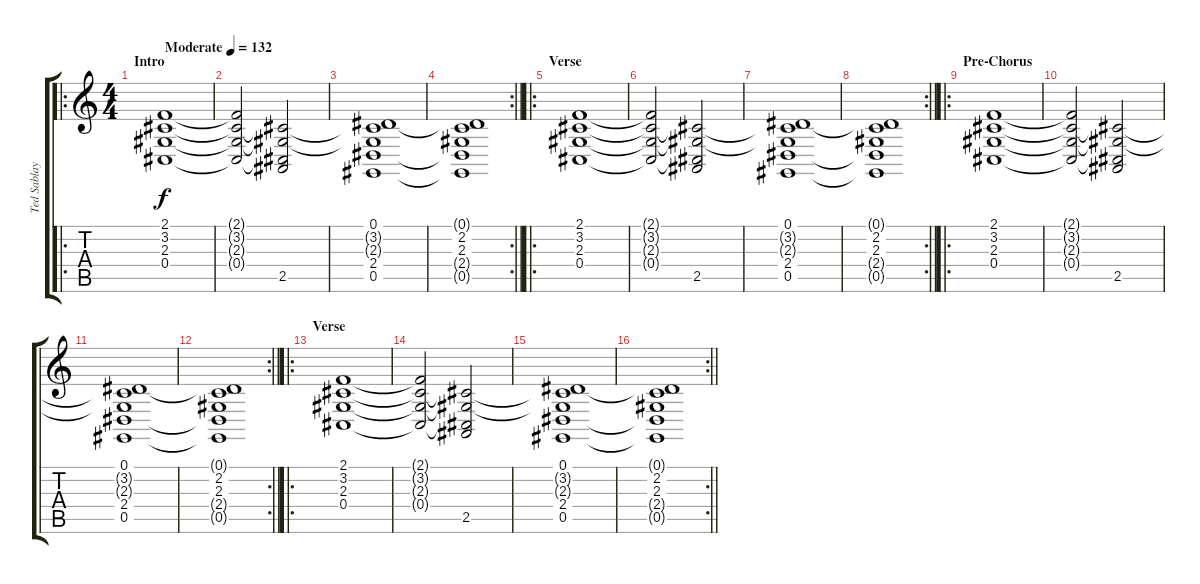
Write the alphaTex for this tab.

\track ("Ted Sablay" "Ted Sablay") {instrument synthstrings2}
\staff {score tabs}
\tuning (Eb4 Bb3 Gb3 Db3 Ab2 Eb2) {hide}
\ro
\ts (4 4)
\section ("" "Intro")
\tempo (132 "Moderate")
\clef g2
\ks c
(2.1 3.2 2.3 0.4).1{dy f instrument synthstrings2} |
(2.1{t} 3.2{t} 2.3{t} 0.4{t}).2 (3.2{t} 2.3{t} 0.4{t} 2.5).2 |
(0.1 3.2{t} 2.3{t} 2.4 0.5).1 |
\rc 2
\barLineRight lightlight
(0.1{t} 2.2 2.3 2.4{t} 0.5{t}).1 |
\ro
\section ("" "Verse")
(2.1 3.2 2.3 0.4).1 |
(2.1{t} 3.2{t} 2.3{t} 0.4{t}).2 (3.2{t} 2.3{t} 0.4{t} 2.5).2 |
(0.1 3.2{t} 2.3{t} 2.4 0.5).1 |
\rc 2
\barLineRight lightlight
(0.1{t} 2.2 2.3 2.4{t} 0.5{t}).1 |
\ro
\section ("" "Pre-Chorus")
(2.1 3.2 2.3 0.4).1 |
(2.1{t} 3.2{t} 2.3{t} 0.4{t}).2 (3.2{t} 2.3{t} 0.4{t} 2.5).2 |
(0.1 3.2{t} 2.3{t} 2.4 0.5).1 |
\rc 2
\barLineRight lightlight
(0.1{t} 2.2 2.3 2.4{t} 0.5{t}).1 |
\ro
\section ("" "Verse")
(2.1 3.2 2.3 0.4).1 |
(2.1{t} 3.2{t} 2.3{t} 0.4{t}).2 (3.2{t} 2.3{t} 0.4{t} 2.5).2 |
(0.1 3.2{t} 2.3{t} 2.4 0.5).1 |
\rc 2
\barLineRight lightlight
(0.1{t} 2.2 2.3 2.4{t} 0.5{t}).1
